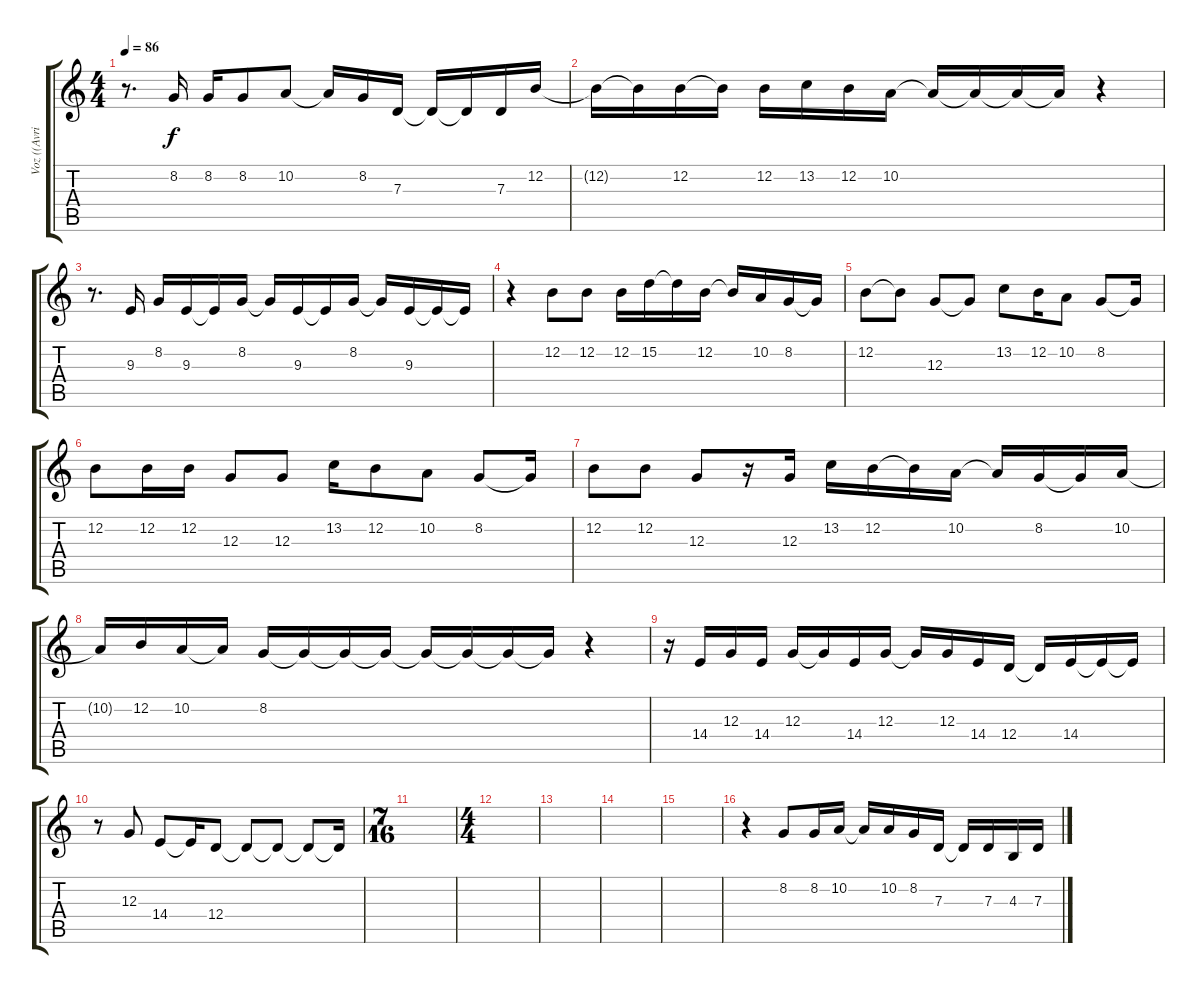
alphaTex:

\track ("Voz ((Avril))" "Voz ((Avri") {instrument lead2sawtooth}
\staff {score tabs}
\tuning (E4 B3 G3 D3 A2 E2) {hide}
\ts (4 4)
\tempo 86
\clef g2
\ks c
r.8{d dy f volume 13} 8.2.16 8.2.16 8.2.8 10.2.8 10.2{t}.16 8.2.16 7.3.16 7.3{t}.16 7.3{t}.16 7.3.16 12.2.16 |
12.2{t}.16 12.2{t}.16 12.2.16 12.2{t}.16 12.2.16 13.2.16 12.2.16 10.2.16 10.2{t}.16 10.2{t}.16 10.2{t}.16 10.2{t}.16 r.4 |
r.8{d} 9.3.16 8.2.16 9.3.16 9.3{t}.16 8.2.16 8.2{t}.16 9.3.16 9.3{t}.16 8.2.16 8.2{t}.16 9.3.16 9.3{t}.16 9.3{t}.16 |
r.4 12.2.8 12.2.8 12.2.16 15.2.16 15.2{t}.16 12.2.16 12.2{t}.16 10.2.16 8.2.16 8.2{t}.16 |
12.2.8 12.2{t}.8 12.3.8 12.3{t}.8 13.2.8 12.2.16 10.2.8 8.2.8 8.2{t}.16 |
12.2.8 12.2.16 12.2.16 12.3.8 12.3.8 13.2.16 12.2.8 10.2.8 8.2.8 8.2{t}.16 |
12.2.8 12.2.8 12.3.8 r.16 12.3.16 13.2.16 12.2.16 12.2{t}.16 10.2.16 10.2{t}.16 8.2.16 8.2{t}.16 10.2.16 |
10.2{t}.16 12.2.16 10.2.16 10.2{t}.16 8.2.16 8.2{t}.16 8.2{t}.16 8.2{t}.16 8.2{t}.16 8.2{t}.16 8.2{t}.16 8.2{t}.16 r.4 |
r.16 14.4.16 12.3.16 14.4.16 12.3.16 12.3{t}.16 14.4.16 12.3.16 12.3{t}.16 12.3.16 14.4.16 12.4.16 12.4{t}.16 14.4.16 14.4{t}.16 14.4{t}.16 |
r.8 12.3.8 14.4.8 14.4{t}.16 12.4.8 12.4{t}.8 12.4{t}.8 12.4{t}.8 12.4{t}.16 |
\ts (7 16)
|
\ts (4 4)
|
|
|
|
r.4 8.2.8 8.2.16 10.2.16 10.2{t}.16 10.2.16 8.2.16 7.3.16 7.3{t}.16 7.3.16 4.3.16 7.3.16
